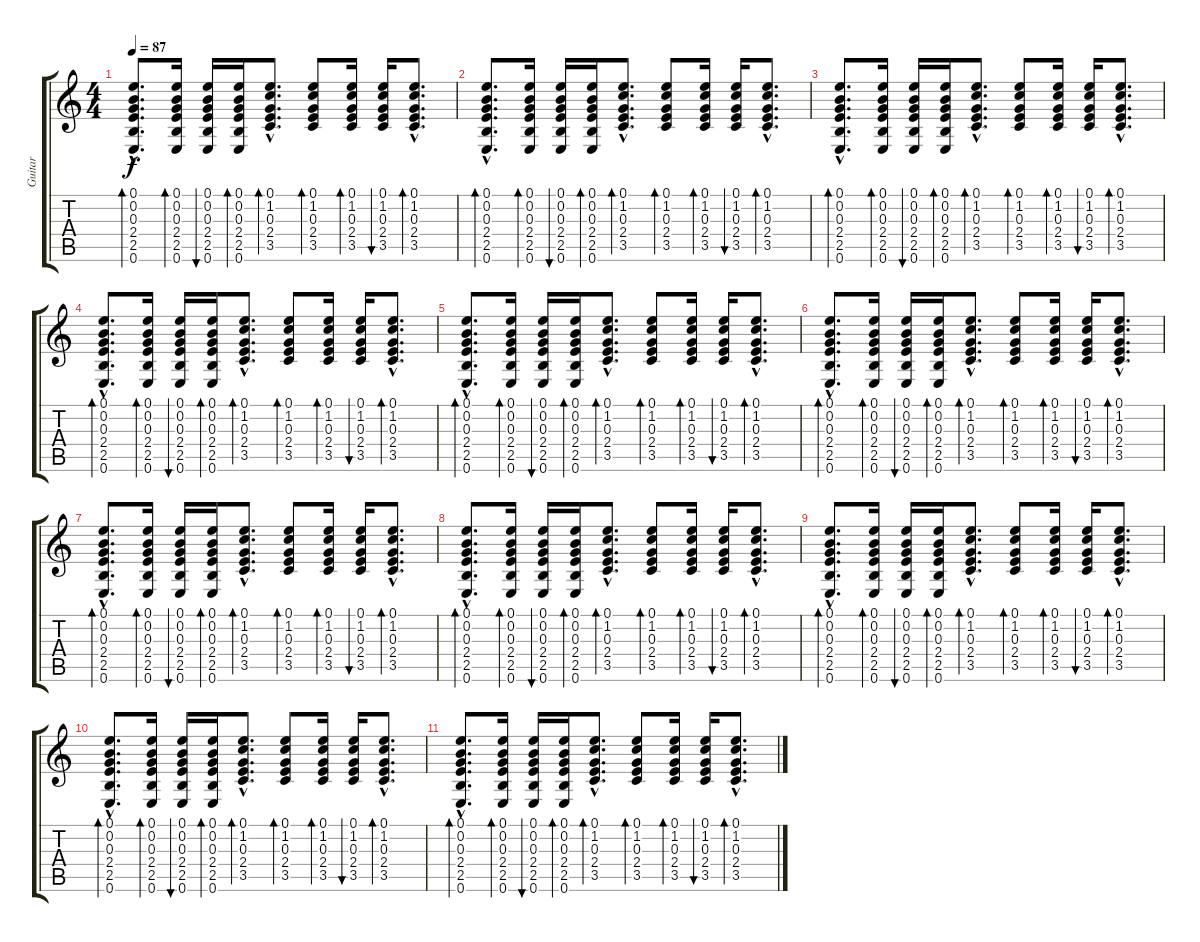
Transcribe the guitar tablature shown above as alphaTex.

\track ("Guitar" "Guitar") {instrument acousticguitarnylon}
\staff {score tabs}
\tuning (E4 B3 G3 D3 A2 E2) {hide}
\ts (4 4)
\tempo 87
\clef g2
\ks c
(0.1{hac} 0.2{hac} 0.3{hac} 2.4{hac} 2.5{hac} 0.6{hac}).8{d bd 60 dy f} (0.1 0.2 0.3 2.4 2.5 0.6).16{bd 60} (0.1 0.2 0.3 2.4 2.5 0.6).16{bu 60} (0.1 0.2 0.3 2.4 2.5 0.6).16{bd 60} (0.1{hac} 1.2{hac} 0.3{hac} 2.4{hac} 3.5{hac}).8{d bd 60} (0.1 1.2 0.3 2.4 3.5).8{bd 60} (0.1 1.2 0.3 2.4 3.5).16{bd 60} (0.1 1.2 0.3 2.4 3.5).16{bu 60} (0.1{hac} 1.2{hac} 0.3{hac} 2.4{hac} 3.5{hac}).8{d bd 60} |
(0.1{hac} 0.2{hac} 0.3{hac} 2.4{hac} 2.5{hac} 0.6{hac}).8{d bd 60 volume 8} (0.1 0.2 0.3 2.4 2.5 0.6).16{bd 60} (0.1 0.2 0.3 2.4 2.5 0.6).16{bu 60} (0.1 0.2 0.3 2.4 2.5 0.6).16{bd 60} (0.1{hac} 1.2{hac} 0.3{hac} 2.4{hac} 3.5{hac}).8{d bd 60} (0.1 1.2 0.3 2.4 3.5).8{bd 60} (0.1 1.2 0.3 2.4 3.5).16{bd 60} (0.1 1.2 0.3 2.4 3.5).16{bu 60} (0.1{hac} 1.2{hac} 0.3{hac} 2.4{hac} 3.5{hac}).8{d bd 60} |
(0.1{hac} 0.2{hac} 0.3{hac} 2.4{hac} 2.5{hac} 0.6{hac}).8{d bd 60} (0.1 0.2 0.3 2.4 2.5 0.6).16{bd 60} (0.1 0.2 0.3 2.4 2.5 0.6).16{bu 60} (0.1 0.2 0.3 2.4 2.5 0.6).16{bd 60} (0.1{hac} 1.2{hac} 0.3{hac} 2.4{hac} 3.5{hac}).8{d bd 60} (0.1 1.2 0.3 2.4 3.5).8{bd 60} (0.1 1.2 0.3 2.4 3.5).16{bd 60} (0.1 1.2 0.3 2.4 3.5).16{bu 60} (0.1{hac} 1.2{hac} 0.3{hac} 2.4{hac} 3.5{hac}).8{d bd 60} |
(0.1{hac} 0.2{hac} 0.3{hac} 2.4{hac} 2.5{hac} 0.6{hac}).8{d bd 60 volume 6} (0.1 0.2 0.3 2.4 2.5 0.6).16{bd 60} (0.1 0.2 0.3 2.4 2.5 0.6).16{bu 60} (0.1 0.2 0.3 2.4 2.5 0.6).16{bd 60} (0.1{hac} 1.2{hac} 0.3{hac} 2.4{hac} 3.5{hac}).8{d bd 60} (0.1 1.2 0.3 2.4 3.5).8{bd 60} (0.1 1.2 0.3 2.4 3.5).16{bd 60} (0.1 1.2 0.3 2.4 3.5).16{bu 60} (0.1{hac} 1.2{hac} 0.3{hac} 2.4{hac} 3.5{hac}).8{d bd 60} |
(0.1{hac} 0.2{hac} 0.3{hac} 2.4{hac} 2.5{hac} 0.6{hac}).8{d bd 60} (0.1 0.2 0.3 2.4 2.5 0.6).16{bd 60} (0.1 0.2 0.3 2.4 2.5 0.6).16{bu 60} (0.1 0.2 0.3 2.4 2.5 0.6).16{bd 60} (0.1{hac} 1.2{hac} 0.3{hac} 2.4{hac} 3.5{hac}).8{d bd 60} (0.1 1.2 0.3 2.4 3.5).8{bd 60} (0.1 1.2 0.3 2.4 3.5).16{bd 60} (0.1 1.2 0.3 2.4 3.5).16{bu 60} (0.1{hac} 1.2{hac} 0.3{hac} 2.4{hac} 3.5{hac}).8{d bd 60} |
(0.1{hac} 0.2{hac} 0.3{hac} 2.4{hac} 2.5{hac} 0.6{hac}).8{d bd 60 volume 4} (0.1 0.2 0.3 2.4 2.5 0.6).16{bd 60} (0.1 0.2 0.3 2.4 2.5 0.6).16{bu 60} (0.1 0.2 0.3 2.4 2.5 0.6).16{bd 60} (0.1{hac} 1.2{hac} 0.3{hac} 2.4{hac} 3.5{hac}).8{d bd 60} (0.1 1.2 0.3 2.4 3.5).8{bd 60} (0.1 1.2 0.3 2.4 3.5).16{bd 60} (0.1 1.2 0.3 2.4 3.5).16{bu 60} (0.1{hac} 1.2{hac} 0.3{hac} 2.4{hac} 3.5{hac}).8{d bd 60} |
(0.1{hac} 0.2{hac} 0.3{hac} 2.4{hac} 2.5{hac} 0.6{hac}).8{d bd 60} (0.1 0.2 0.3 2.4 2.5 0.6).16{bd 60} (0.1 0.2 0.3 2.4 2.5 0.6).16{bu 60} (0.1 0.2 0.3 2.4 2.5 0.6).16{bd 60} (0.1{hac} 1.2{hac} 0.3{hac} 2.4{hac} 3.5{hac}).8{d bd 60} (0.1 1.2 0.3 2.4 3.5).8{bd 60} (0.1 1.2 0.3 2.4 3.5).16{bd 60} (0.1 1.2 0.3 2.4 3.5).16{bu 60} (0.1{hac} 1.2{hac} 0.3{hac} 2.4{hac} 3.5{hac}).8{d bd 60} |
(0.1{hac} 0.2{hac} 0.3{hac} 2.4{hac} 2.5{hac} 0.6{hac}).8{d bd 60 volume 2} (0.1 0.2 0.3 2.4 2.5 0.6).16{bd 60} (0.1 0.2 0.3 2.4 2.5 0.6).16{bu 60} (0.1 0.2 0.3 2.4 2.5 0.6).16{bd 60} (0.1{hac} 1.2{hac} 0.3{hac} 2.4{hac} 3.5{hac}).8{d bd 60} (0.1 1.2 0.3 2.4 3.5).8{bd 60} (0.1 1.2 0.3 2.4 3.5).16{bd 60} (0.1 1.2 0.3 2.4 3.5).16{bu 60} (0.1{hac} 1.2{hac} 0.3{hac} 2.4{hac} 3.5{hac}).8{d bd 60} |
(0.1{hac} 0.2{hac} 0.3{hac} 2.4{hac} 2.5{hac} 0.6{hac}).8{d bd 60} (0.1 0.2 0.3 2.4 2.5 0.6).16{bd 60} (0.1 0.2 0.3 2.4 2.5 0.6).16{bu 60} (0.1 0.2 0.3 2.4 2.5 0.6).16{bd 60} (0.1{hac} 1.2{hac} 0.3{hac} 2.4{hac} 3.5{hac}).8{d bd 60} (0.1 1.2 0.3 2.4 3.5).8{bd 60} (0.1 1.2 0.3 2.4 3.5).16{bd 60} (0.1 1.2 0.3 2.4 3.5).16{bu 60} (0.1{hac} 1.2{hac} 0.3{hac} 2.4{hac} 3.5{hac}).8{d bd 60} |
(0.1{hac} 0.2{hac} 0.3{hac} 2.4{hac} 2.5{hac} 0.6{hac}).8{d bd 60 volume 0} (0.1 0.2 0.3 2.4 2.5 0.6).16{bd 60} (0.1 0.2 0.3 2.4 2.5 0.6).16{bu 60} (0.1 0.2 0.3 2.4 2.5 0.6).16{bd 60} (0.1{hac} 1.2{hac} 0.3{hac} 2.4{hac} 3.5{hac}).8{d bd 60} (0.1 1.2 0.3 2.4 3.5).8{bd 60} (0.1 1.2 0.3 2.4 3.5).16{bd 60} (0.1 1.2 0.3 2.4 3.5).16{bu 60} (0.1{hac} 1.2{hac} 0.3{hac} 2.4{hac} 3.5{hac}).8{d bd 60} |
(0.1{hac} 0.2{hac} 0.3{hac} 2.4{hac} 2.5{hac} 0.6{hac}).8{d bd 60} (0.1 0.2 0.3 2.4 2.5 0.6).16{bd 60} (0.1 0.2 0.3 2.4 2.5 0.6).16{bu 60} (0.1 0.2 0.3 2.4 2.5 0.6).16{bd 60} (0.1{hac} 1.2{hac} 0.3{hac} 2.4{hac} 3.5{hac}).8{d bd 60} (0.1 1.2 0.3 2.4 3.5).8{bd 60} (0.1 1.2 0.3 2.4 3.5).16{bd 60} (0.1 1.2 0.3 2.4 3.5).16{bu 60} (0.1{hac} 1.2{hac} 0.3{hac} 2.4{hac} 3.5{hac}).8{d bd 60}
